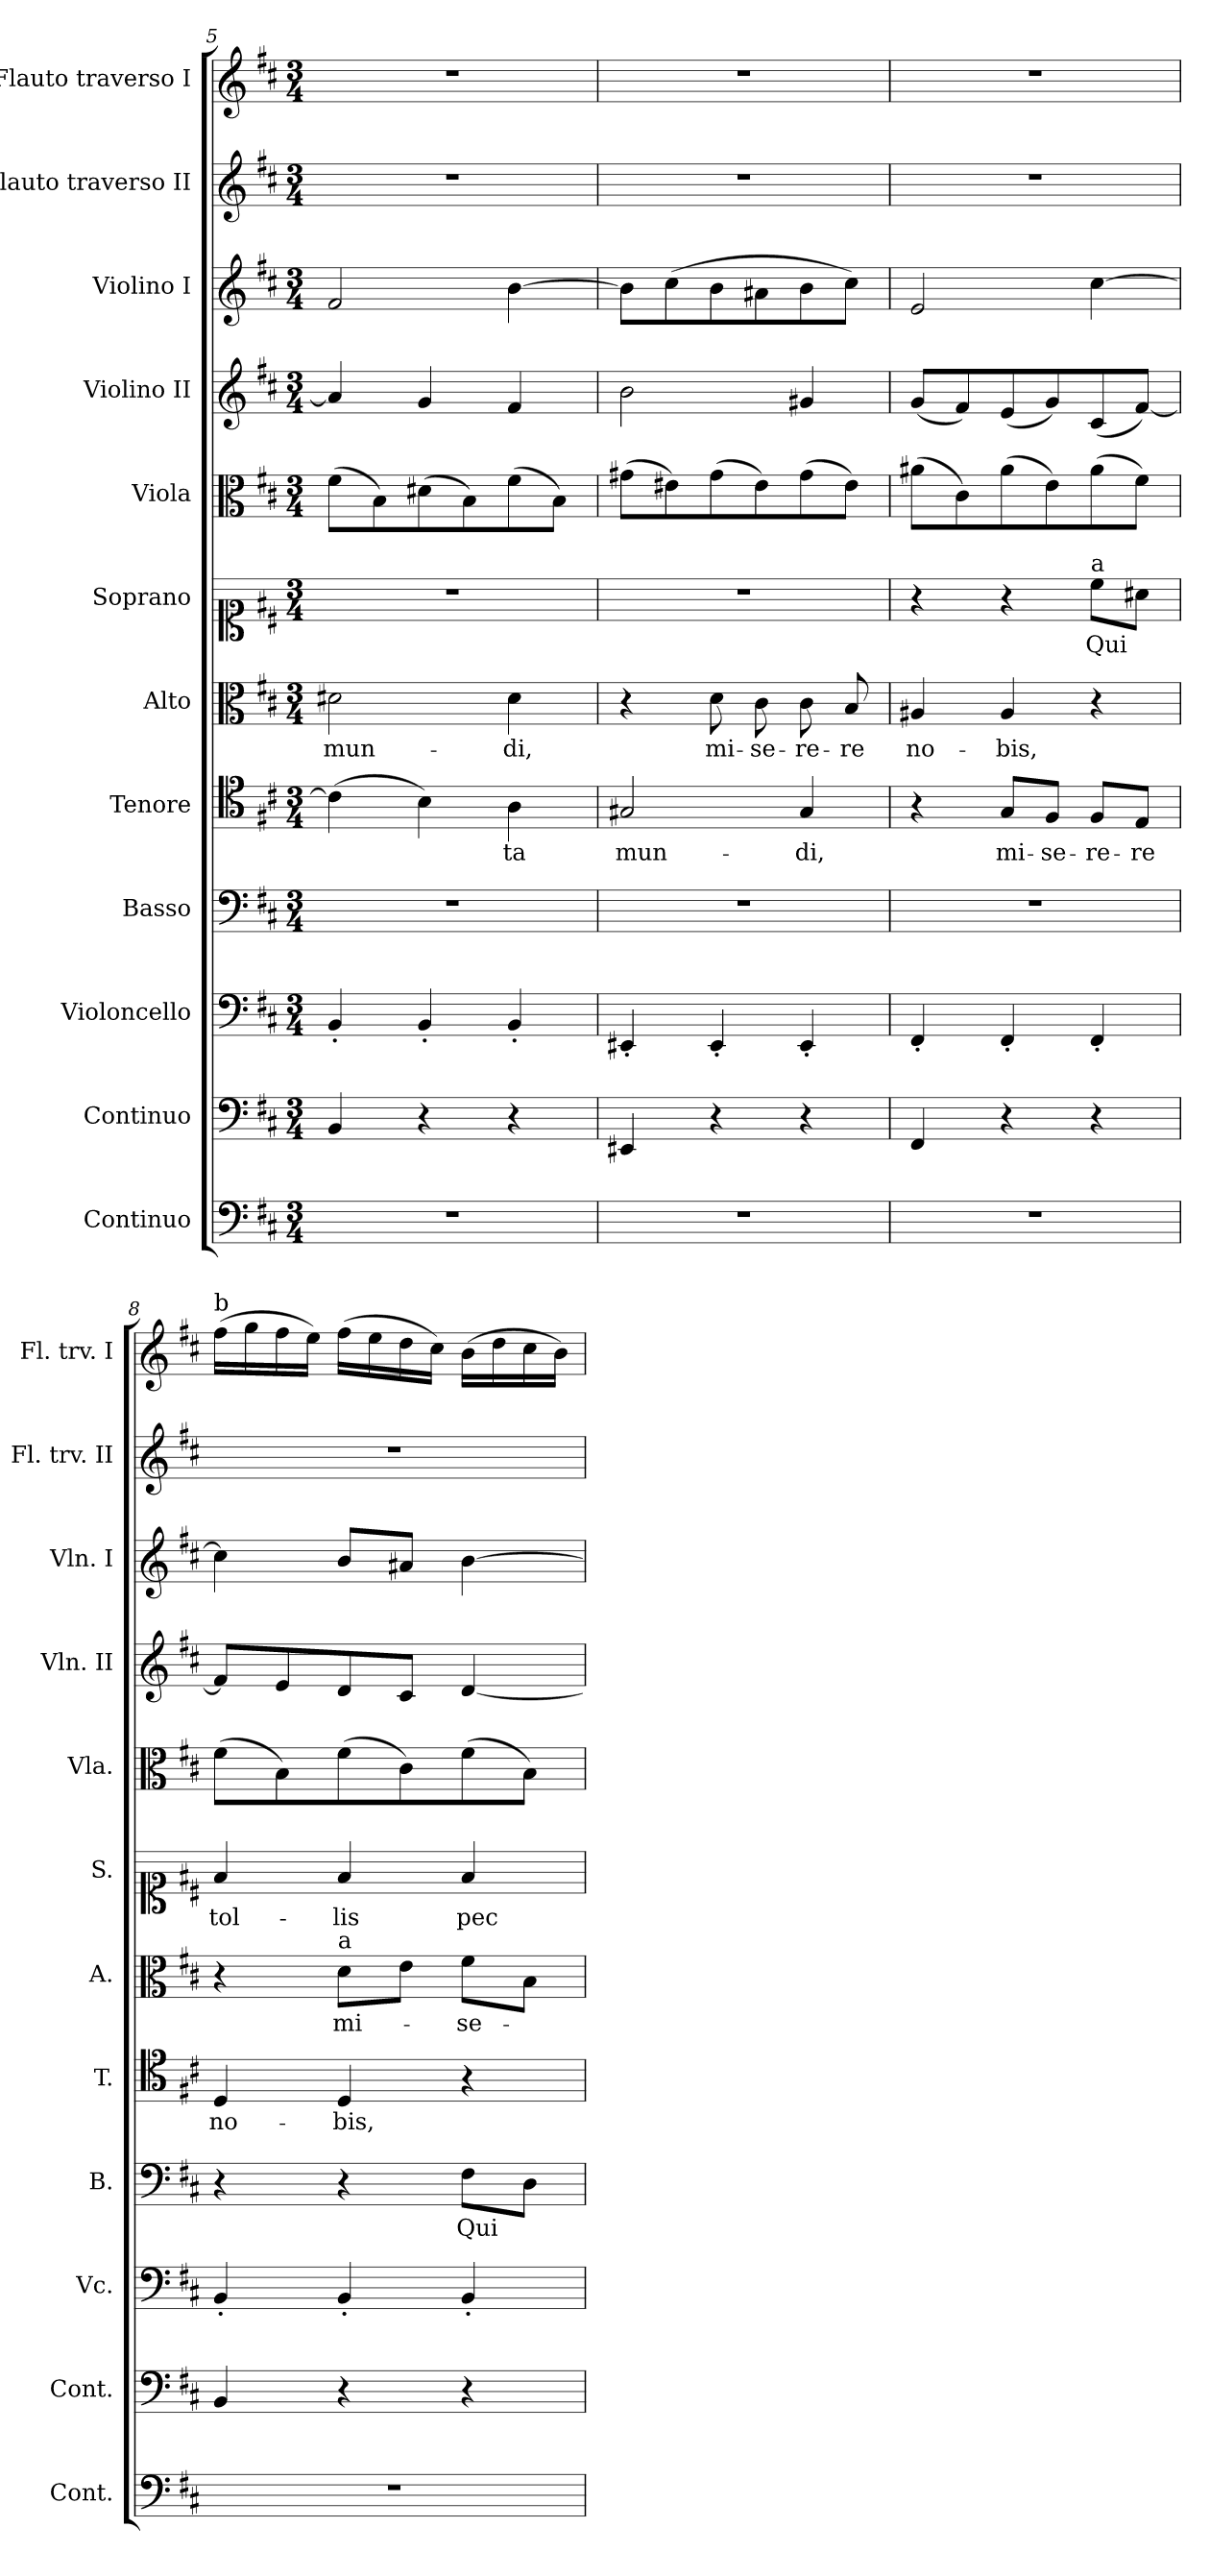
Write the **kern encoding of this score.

**kern	**kern	**kern	**kern	**text	**kern	**text	**kern	**text	**kern	**text	**kern	**kern	**kern	**kern	**kern
*part12	*part11	*part10	*part9	*part9	*part8	*part8	*part7	*part7	*part6	*part6	*part5	*part4	*part3	*part2	*part1
*staff12	*staff11	*staff10	*staff9	*staff9	*staff8	*staff8	*staff7	*staff7	*staff6	*staff6	*staff5	*staff4	*staff3	*staff2	*staff1
*I"Continuo	*I"Continuo	*I"Violoncello	*I"Basso	*	*I"Tenore	*	*I"Alto	*	*I"Soprano	*	*I"Viola	*I"Violino II	*I"Violino I	*I"Flauto traverso II	*I"Flauto traverso I
*I'Cont.	*I'Cont.	*I'Vc.	*I'B.	*	*I'T.	*	*I'A.	*	*I'S.	*	*I'Vla.	*I'Vln. II	*I'Vln. I	*I'Fl. trv. II	*I'Fl. trv. I
*clefF4	*clefF4	*clefF4	*clefF4	*	*clefC4	*	*clefC3	*	*clefC1	*	*clefC3	*clefG2	*clefG2	*clefG2	*clefG2
*k[f#c#]	*k[f#c#]	*k[f#c#]	*k[f#c#]	*	*k[f#c#]	*	*k[f#c#]	*	*k[f#c#]	*	*k[f#c#]	*k[f#c#]	*k[f#c#]	*k[f#c#]	*k[f#c#]
*M3/4	*M3/4	*M3/4	*M3/4	*	*M3/4	*	*M3/4	*	*M3/4	*	*M3/4	*M3/4	*M3/4	*M3/4	*M3/4
=5	=5	=5	=5	=5	=5	=5	=5	=5	=5	=5	=5	=5	=5	=5	=5
2.r	4BB/	4BB'/	2.r	.	(4c\]	.	2d#X\	mun-	2.r	.	(8f#\L	4a/]	2f#/	2.r	2.r
.	.	.	.	.	.	.	.	.	.	.	8B\)	.	.	.	.
.	4r	4BB'/	.	.	4B\)	.	.	.	.	.	(8d#X\	4g/	.	.	.
.	.	.	.	.	.	.	.	.	.	.	8B\)	.	.	.	.
.	4r	4BB'/	.	.	4A\	-ta	4d#\	-di,	.	.	(8f#\	4f#/	[4b\	.	.
.	.	.	.	.	.	.	.	.	.	.	8B\J)	.	.	.	.
=6	=6	=6	=6	=6	=6	=6	=6	=6	=6	=6	=6	=6	=6	=6	=6
2.r	4EE#X/	4EE#X'/	2.r	.	2G#X/	mun-	4r	.	2.r	.	(8g#X\L	2b\	8b\L]	2.r	2.r
.	.	.	.	.	.	.	.	.	.	.	8e#X\)	.	(8cc#\	.	.
.	4r	4EE#'/	.	.	.	.	8d\	mi-	.	.	(8g#\	.	8b\	.	.
.	.	.	.	.	.	.	8c#\	-se-	.	.	8e#\)	.	8a#X\	.	.
.	4r	4EE#'/	.	.	4G#/	-di,	8c#\	-re-	.	.	(8g#\	4g#X/	8b\	.	.
.	.	.	.	.	.	.	8B/	-re	.	.	8e#\J)	.	8cc#\J)	.	.
=7	=7	=7	=7	=7	=7	=7	=7	=7	=7	=7	=7	=7	=7	=7	=7
2.r	4FF#/	4FF#'/	2.r	.	4r	.	4A#X/	no-	4r	.	(8a#X\L	(8g/L	2e/	2.r	2.r
.	.	.	.	.	.	.	.	.	.	.	8c#\)	8f#/)	.	.	.
.	4r	4FF#'/	.	.	8G/L	mi-	4A#/	-bis,	4r	.	(8a#\	(8e/	.	.	.
.	.	.	.	.	8F#/J	-se-	.	.	.	.	8e\)	8g/)	.	.	.
!	!	!	!	!	!	!	!	!	!LO:TX:a:t=a	!	!	!	!	!	!
.	4r	4FF#'/	.	.	8F#/L	-re-	4r	.	8cc#\L	Qui	(8a#\	(8c#/	[4cc#\	.	.
.	.	.	.	.	8E/J	-re	.	.	8a#X\J	.	8f#\J)	[8f#/J)	.	.	.
=8	=8	=8	=8	=8	=8	=8	=8	=8	=8	=8	=8	=8	=8	=8	=8
!	!	!	!	!	!	!	!	!	!	!	!	!	!	!	!LO:TX:a:t=b
2.r	4BB/	4BB'/	4r	.	4D/	no-	4r	.	4f#/	tol-	(8f#\L	8f#/L]	4cc#\]	2.r	(16ff#\LL
.	.	.	.	.	.	.	.	.	.	.	.	.	.	.	16gg\
.	.	.	.	.	.	.	.	.	.	.	8B\)	8e/	.	.	16ff#\
.	.	.	.	.	.	.	.	.	.	.	.	.	.	.	16ee\JJ)
!	!	!	!	!	!	!	!LO:TX:a:t=a	!	!	!	!	!	!	!	!
.	4r	4BB'/	4r	.	4D/	-bis,	8d\L	mi-	4f#/	-lis	(8f#\	8d/	8b/L	.	(16ff#\LL
.	.	.	.	.	.	.	.	.	.	.	.	.	.	.	16ee\
.	.	.	.	.	.	.	8e\J	.	.	.	8c#\)	8c#/J	8a#X/J	.	16dd\
.	.	.	.	.	.	.	.	.	.	.	.	.	.	.	16cc#\JJ)
.	4r	4BB'/	8F#\L	Qui	4r	.	8f#\L	-se-	4f#/	pec-	(8f#\	[4d/	[4b\	.	(16b\LL
.	.	.	.	.	.	.	.	.	.	.	.	.	.	.	16dd\
.	.	.	8D\J	.	.	.	8B\J	.	.	.	8B\J)	.	.	.	16cc#\
.	.	.	.	.	.	.	.	.	.	.	.	.	.	.	16b\JJ)
=	=	=	=	=	=	=	=	=	=	=	=	=	=	=	=
*-	*-	*-	*-	*-	*-	*-	*-	*-	*-	*-	*-	*-	*-	*-	*-
